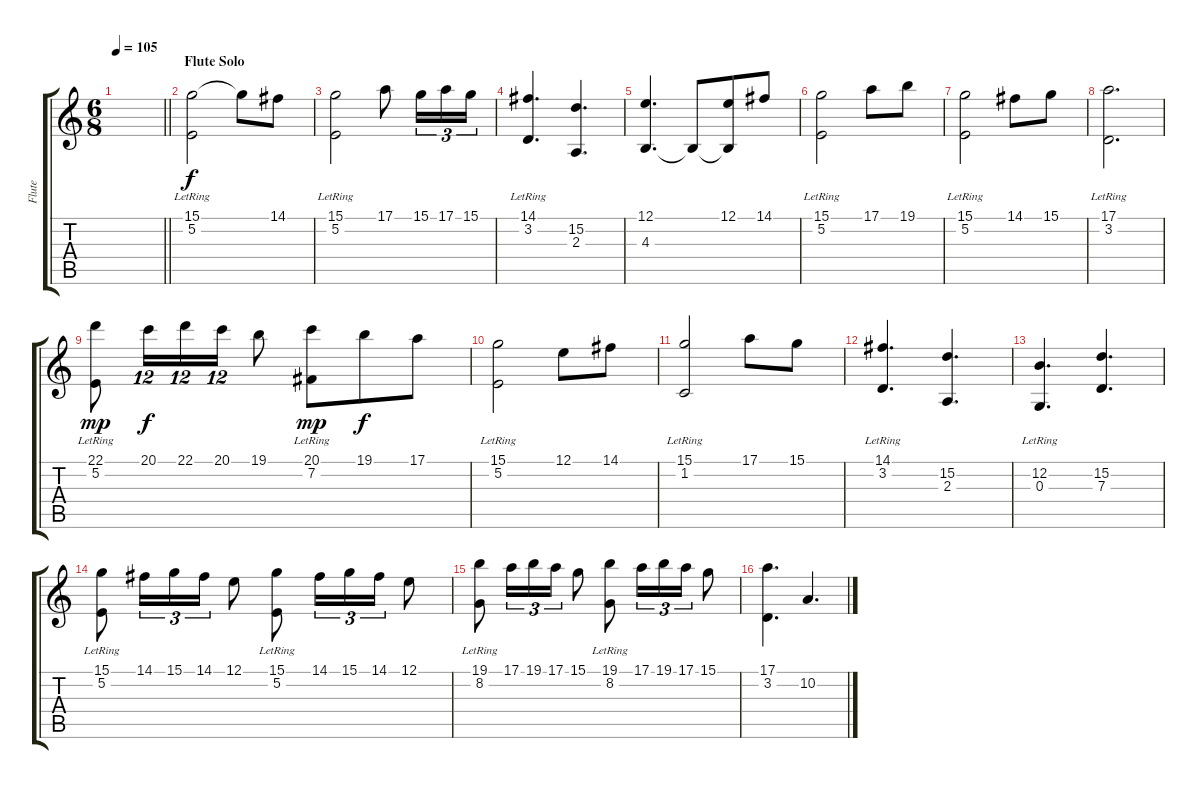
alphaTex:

\track ("Flute " "Flute ") {instrument flute}
\staff {score tabs}
\tuning (E4 B3 G3 D3 A2 E2) {hide}
\ts (6 8)
\tempo 105
\clef g2
\barLineRight lightlight
\ks c
|
\section ("" "Flute Solo")
(15.1 5.2{lr}).2 15.1{t}.8 14.1.8 |
(15.1 5.2{lr}).2 17.1.8 15.1.16{tu (3 2)} 17.1.16{tu (3 2)} 15.1.16{tu (3 2)} |
(14.1 3.2{lr}).4{d} (15.2 2.3).4{d} |
(12.1 4.3).4{d} 4.3{t}.8 (12.1 4.3{t}).8 14.1.8 |
(15.1 5.2{lr}).2 17.1.8 19.1.8 |
(15.1 5.2{lr}).2 14.1.8 15.1.8 |
(17.1 3.2{lr}).2{d} |
(22.1 5.2{lr}).8{dy mp} 20.1.16{tu (12 8) dy f} 22.1.16{tu (12 8)} 20.1.16{tu (12 8)} 19.1.8 (20.1 7.2{lr}).8{dy mp} 19.1.8{dy f} 17.1.8 |
(15.1 5.2{lr}).2 12.1.8 14.1.8 |
(15.1 1.2{lr}).2 17.1.8 15.1.8 |
(14.1 3.2{lr}).4{d} (15.2 2.3).4{d} |
(12.2 0.3{lr}).4{d} (15.2 7.3).4{d} |
(15.1 5.2{lr}).8 14.1.16{tu (3 2)} 15.1.16{tu (3 2)} 14.1.16{tu (3 2)} 12.1.8 (15.1 5.2{lr}).8 14.1.16{tu (3 2)} 15.1.16{tu (3 2)} 14.1.16{tu (3 2)} 12.1.8 |
(19.1 8.2{lr}).8 17.1.16{tu (3 2)} 19.1.16{tu (3 2)} 17.1.16{tu (3 2)} 15.1.8 (19.1 8.2{lr}).8 17.1.16{tu (3 2)} 19.1.16{tu (3 2)} 17.1.16{tu (3 2)} 15.1.8 |
(17.1 3.2).4{d} 10.2.4{d}
